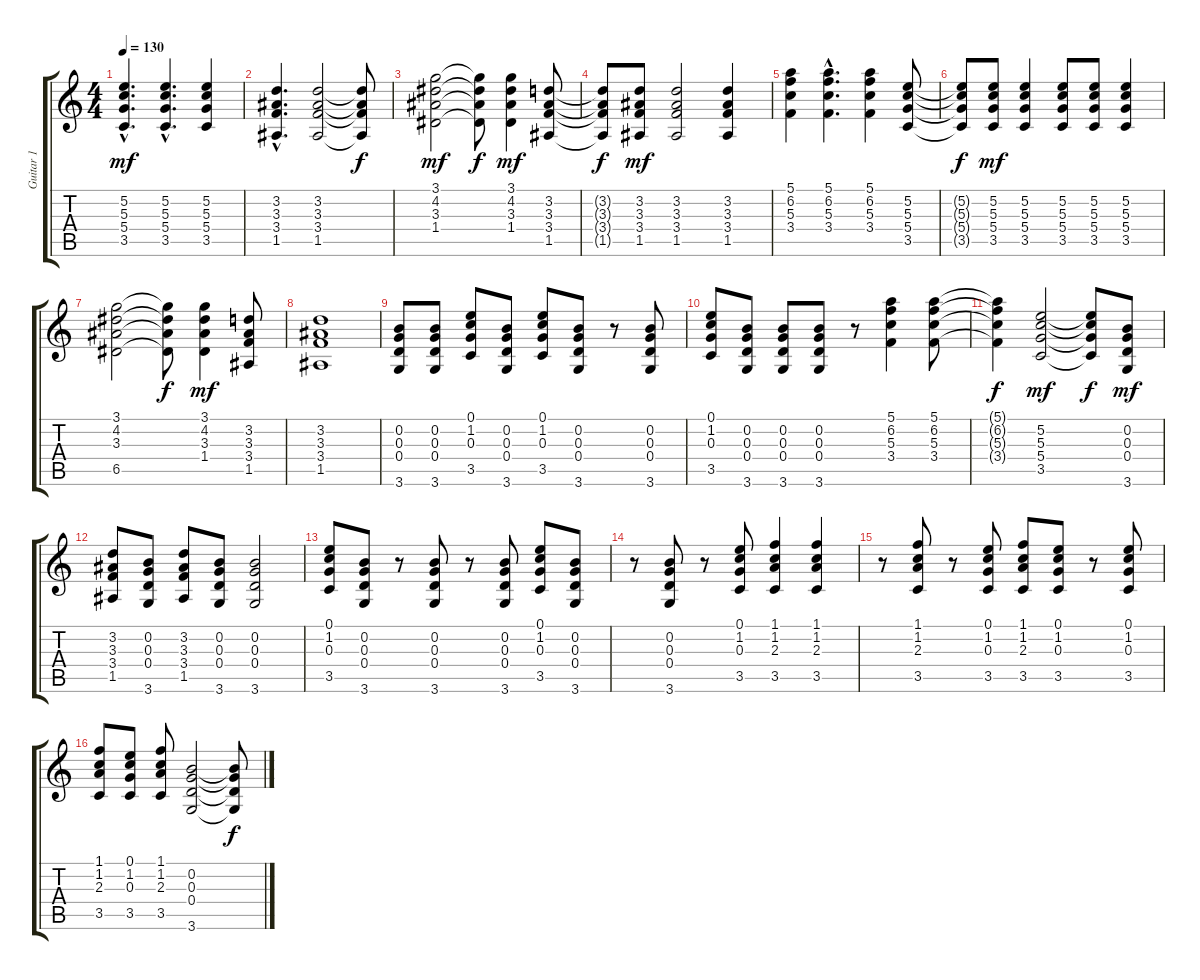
\track ("Guitar 1" "Guitar 1") {instrument distortionguitar}
\staff {score tabs}
\tuning (E4 B3 G3 D3 A2 E2) {hide}
\ts (4 4)
\tempo 130
\clef g2
\ks c
(5.2{hac} 5.3{hac} 5.4{hac} 3.5{hac}).4{d dy mf} (5.2{hac} 5.3{hac} 5.4{hac} 3.5{hac}).4{d} (5.2 5.3 5.4 3.5).4 |
(3.2{hac} 3.3{hac} 3.4{hac} 1.5{hac}).4{d} (3.2 3.3 3.4 1.5).2 (3.2{t} 3.3{t} 3.4{t} 1.5{t}).8{dy f} |
(3.1 4.2 3.3 1.4).2{dy mf} (3.1{t} 4.2{t} 3.3{t} 1.4{t}).8{dy f} (3.1 4.2 3.3 1.4).4{dy mf} (3.2 3.3 3.4 1.5).8 |
(3.2{t} 3.3{t} 3.4{t} 1.5{t}).8{dy f} (3.2 3.3 3.4 1.5).8{dy mf} (3.2 3.3 3.4 1.5).2 (3.2 3.3 3.4 1.5).4 |
(5.1 6.2 5.3 3.4).4 (5.1{hac} 6.2{hac} 5.3{hac} 3.4{hac}).4{d} (5.1 6.2 5.3 3.4).4 (5.2 5.3 5.4 3.5).8 |
(5.2{t} 5.3{t} 5.4{t} 3.5{t}).8{dy f} (5.2 5.3 5.4 3.5).8{dy mf} (5.2 5.3 5.4 3.5).4 (5.2 5.3 5.4 3.5).8 (5.2 5.3 5.4 3.5).8 (5.2 5.3 5.4 3.5).4 |
(3.1 4.2 3.3 6.5).2 (3.1{t} 4.2{t} 3.3{t} 6.5{t}).8{dy f} (3.1 4.2 3.3 1.4).4{dy mf} (3.2 3.3 3.4 1.5).8 |
(3.2 3.3 3.4 1.5).1 |
(0.2 0.3 0.4 3.6).8 (0.2 0.3 0.4 3.6).8 (0.1 1.2 0.3 3.5).8 (0.2 0.3 0.4 3.6).8 (0.1 1.2 0.3 3.5).8 (0.2 0.3 0.4 3.6).8 r.8 (0.2 0.3 0.4 3.6).8 |
(0.1 1.2 0.3 3.5).8 (0.2 0.3 0.4 3.6).8 (0.2 0.3 0.4 3.6).8 (0.2 0.3 0.4 3.6).8 r.8 (5.1 6.2 5.3 3.4).4 (5.1 6.2 5.3 3.4).8 |
(5.1{t} 6.2{t} 5.3{t} 3.4{t}).4{dy f} (5.2 5.3 5.4 3.5).2{dy mf} (5.2{t} 5.3{t} 5.4{t} 3.5{t}).8{dy f} (0.2 0.3 0.4 3.6).8{dy mf} |
(3.2 3.3 3.4 1.5).8 (0.2 0.3 0.4 3.6).8 (3.2 3.3 3.4 1.5).8 (0.2 0.3 0.4 3.6).8 (0.2 0.3 0.4 3.6).2 |
(0.1 1.2 0.3 3.5).8 (0.2 0.3 0.4 3.6).8 r.8 (0.2 0.3 0.4 3.6).8 r.8 (0.2 0.3 0.4 3.6).8 (0.1 1.2 0.3 3.5).8 (0.2 0.3 0.4 3.6).8 |
r.8 (0.2 0.3 0.4 3.6).8 r.8 (0.1 1.2 0.3 3.5).8 (1.1 1.2 2.3 3.5).4 (1.1 1.2 2.3 3.5).4 |
r.8 (1.1 1.2 2.3 3.5).8 r.8 (0.1 1.2 0.3 3.5).8 (1.1 1.2 2.3 3.5).8 (0.1 1.2 0.3 3.5).8 r.8 (0.1 1.2 0.3 3.5).8 |
(1.1 1.2 2.3 3.5).8 (0.1 1.2 0.3 3.5).8 (1.1 1.2 2.3 3.5).8 (0.2 0.3 0.4 3.6).2 (0.2{t} 0.3{t} 0.4{t} 3.6{t}).8{dy f}
